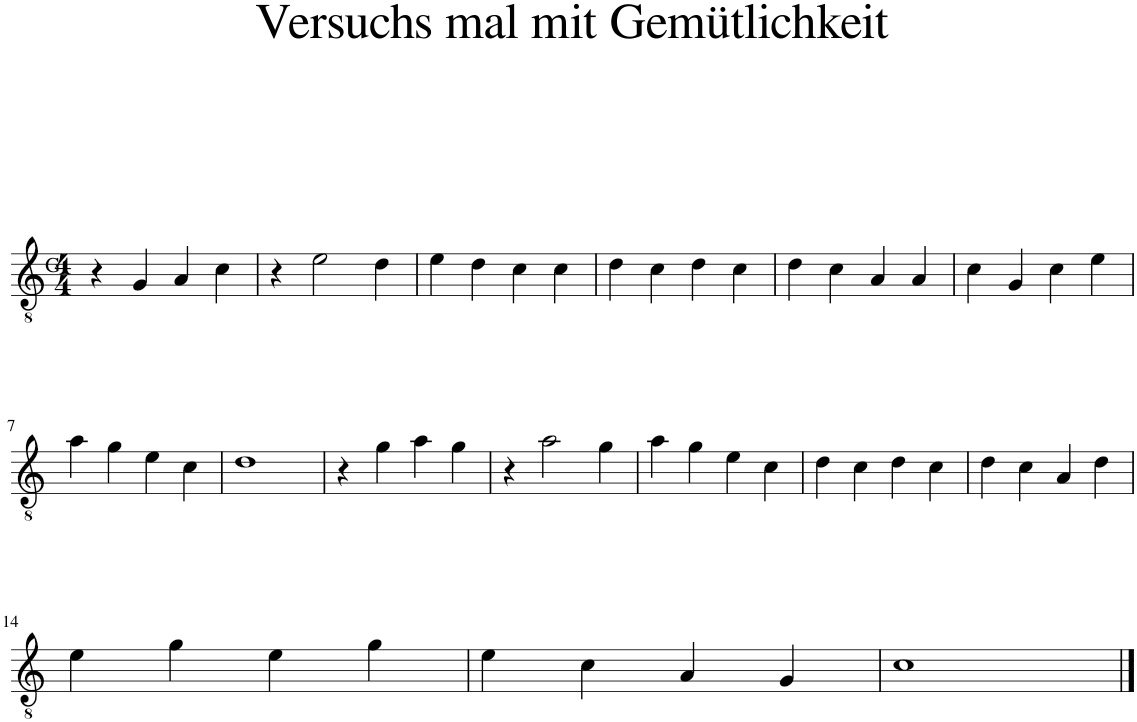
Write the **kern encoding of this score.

**kern
*part1
*staff1
*I"Classical Guitar
*I'Guit.
*clefGv2
*k[]
*M4/4
=1
4r
!LO:TX:a:t=G
4G/
4A/
4c\
=2
4r
2e\
4d\
=3
4e\
4d\
4c\
4c\
=4
4d\
4c\
4d\
4c\
=5
4d\
4c\
4A/
4A/
=6
4c\
4G/
4c\
4e\
!!LO:LB:g=z
=7
4a\
4g\
4e\
4c\
=8
1d
=9
4r
4g\
4a\
4g\
=10
4r
2a\
4g\
=11
4a\
4g\
4e\
4c\
=12
4d\
4c\
4d\
4c\
=13
4d\
4c\
4A/
4d\
!!LO:LB:g=z
=14
4e\
4g\
4e\
4g\
=15
4e\
4c\
4A/
4G/
=16
1c
==
*-
